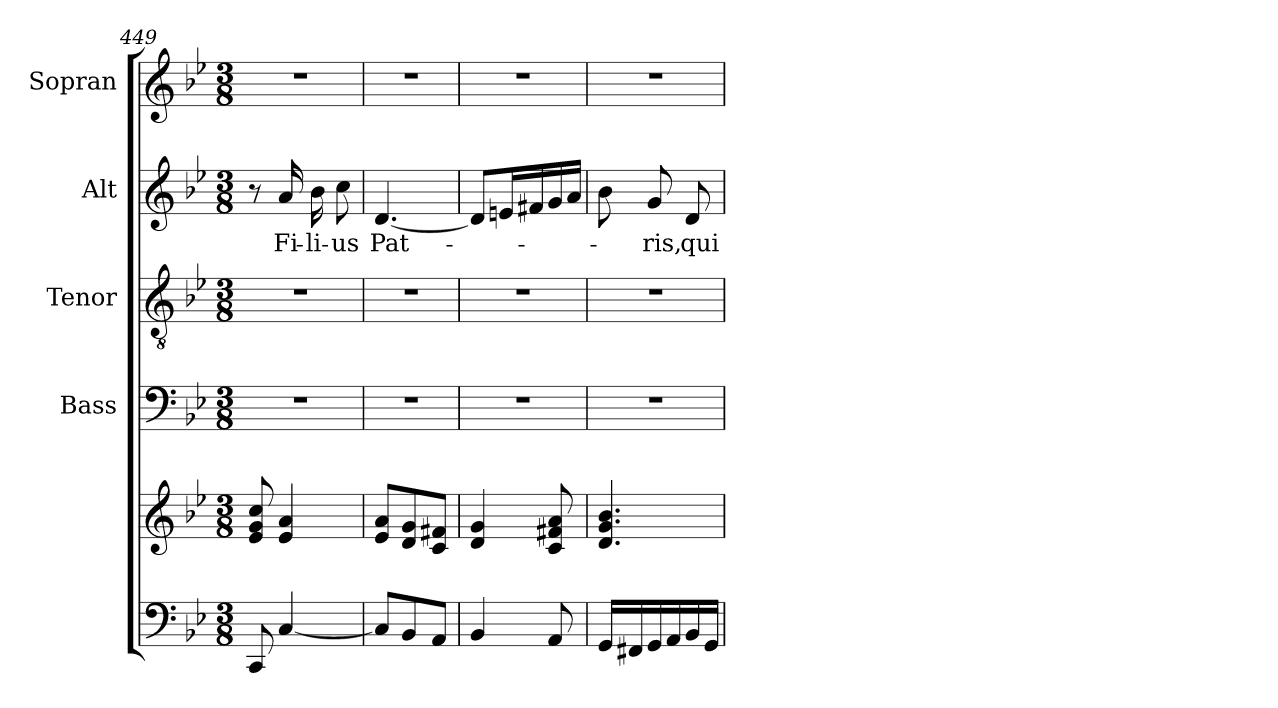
**kern	**kern	**kern	**kern	**kern	**text	**kern
*part5	*part5	*part4	*part3	*part2	*part2	*part1
*staff6	*staff5	*staff4	*staff3	*staff2	*staff2	*staff1
*	*	*I"Bass	*I"Tenor	*I"Alt	*	*I"Sopran
*	*	*I'B.	*I'T.	*I'A.	*	*I'S.
*clefF4	*clefG2	*clefF4	*clefGv2	*clefG2	*	*clefG2
*k[b-e-]	*k[b-e-]	*k[b-e-]	*k[b-e-]	*k[b-e-]	*	*k[b-e-]
*B-:	*B-:	*B-:	*B-:	*B-:	*	*B-:
*M3/8	*M3/8	*M3/8	*M3/8	*M3/8	*	*M3/8
=449	=449	=449	=449	=449	=449	=449
8CC/	8e-/ 8g/ 8cc/	4.r	4.r	8r	.	4.r
!	!	!	!	!	!LO:LY:b	!
[4C/	4e-/ 4a/	.	.	16a/	Fi-	.
!	!	!	!	!	!LO:LY:b	!
.	.	.	.	16b-\	-li-	.
!	!	!	!	!	!LO:LY:b	!
.	.	.	.	8cc\	-us	.
=450	=450	=450	=450	=450	=450	=450
!	!	!	!	!	!LO:LY:b	!
8C/L]	8e-/ 8a/L	4.r	4.r	[4.d/	Pat-	4.r
8BB-/	8d/ 8g/	.	.	.	.	.
8AA/J	8c/ 8f#X/J	.	.	.	.	.
=451	=451	=451	=451	=451	=451	=451
4BB-/	4d/ 4g/	4.r	4.r	8d/L]	.	4.r
.	.	.	.	16en/L	.	.
.	.	.	.	16f#X/	.	.
8AA/	8c/ 8f#X/ 8a/	.	.	16g/	.	.
.	.	.	.	16a/JJ	.	.
=452	=452	=452	=452	=452	=452	=452
16GG/LL	4.d/ 4.g/ 4.b-/	4.r	4.r	8b-\	.	4.r
16FF#X/	.	.	.	.	.	.
!	!	!	!	!	!LO:LY:b	!
16GG/	.	.	.	8g/	-ris,	.
16AA/	.	.	.	.	.	.
!	!	!	!	!	!LO:LY:b	!
16BB-/	.	.	.	8d/	qui	.
16GG/JJ	.	.	.	.	.	.
=	=	=	=	=	=	=
*-	*-	*-	*-	*-	*-	*-
